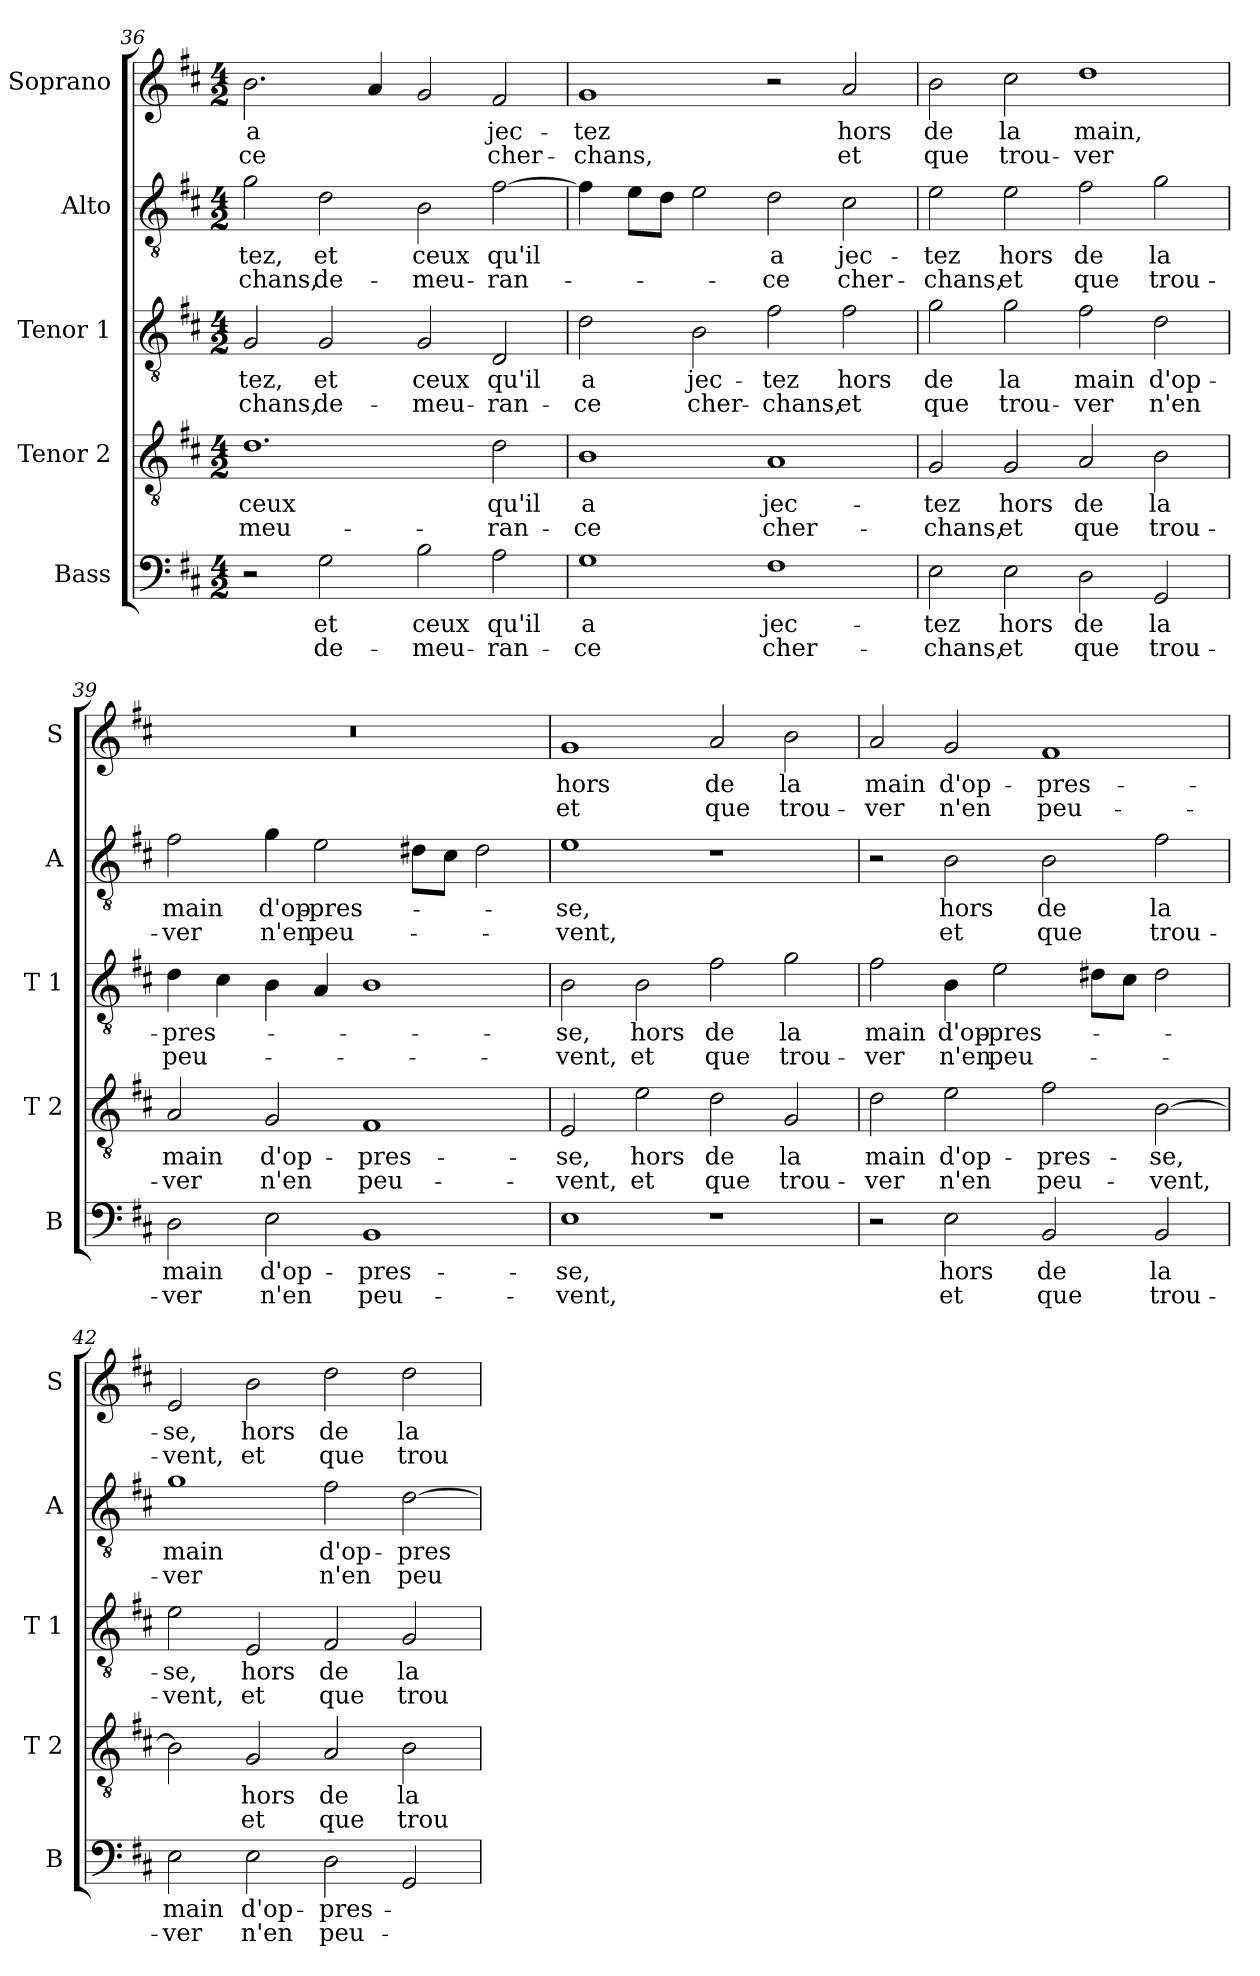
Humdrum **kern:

**kern	**text	**text	**kern	**text	**text	**kern	**text	**text	**kern	**text	**text	**kern	**text	**text
*part5	*part5	*part5	*part4	*part4	*part4	*part3	*part3	*part3	*part2	*part2	*part2	*part1	*part1	*part1
*staff5	*staff5	*staff5	*staff4	*staff4	*staff4	*staff3	*staff3	*staff3	*staff2	*staff2	*staff2	*staff1	*staff1	*staff1
*I"Bass	*	*	*I"Tenor 2	*	*	*I"Tenor 1	*	*	*I"Alto	*	*	*I"Soprano	*	*
*I'B	*	*	*I'T 2	*	*	*I'T 1	*	*	*I'A	*	*	*I'S	*	*
!!LO:PB:g=z
*clefF4	*	*	*clefGv2	*	*	*clefGv2	*	*	*clefGv2	*	*	*clefG2	*	*
*k[f#c#]	*	*	*k[f#c#]	*	*	*k[f#c#]	*	*	*k[f#c#]	*	*	*k[f#c#]	*	*
*D:	*	*	*D:	*	*	*D:	*	*	*D:	*	*	*D:	*	*
*M4/2	*	*	*M4/2	*	*	*M4/2	*	*	*M4/2	*	*	*M4/2	*	*
=36	=36	=36	=36	=36	=36	=36	=36	=36	=36	=36	=36	=36	=36	=36
!	!	!	!	!LO:LY:b	!LO:LY:b	!	!LO:LY:b	!LO:LY:b	!	!LO:LY:b	!LO:LY:b	!	!LO:LY:b	!LO:LY:b
2r	.	.	1.d	ceux	-meu-	2G/	-tez,	-chans,	2g\	-tez,	-chans,	2.b\	a	-ce
!	!LO:LY:b	!LO:LY:b	!	!	!	!	!LO:LY:b	!LO:LY:b	!	!LO:LY:b	!LO:LY:b	!	!	!
2G\	et	de-	.	.	.	2G/	et	de-	2d\	et	de-	.	.	.
.	.	.	.	.	.	.	.	.	.	.	.	4a/	.	.
!	!LO:LY:b	!LO:LY:b	!	!	!	!	!LO:LY:b	!LO:LY:b	!	!LO:LY:b	!LO:LY:b	!	!	!
2B\	ceux	-meu-	.	.	.	2G/	ceux	-meu-	2B\	ceux	-meu-	2g/	.	.
!	!LO:LY:b	!LO:LY:b	!	!LO:LY:b	!LO:LY:b	!	!LO:LY:b	!LO:LY:b	!	!LO:LY:b	!LO:LY:b	!	!LO:LY:b	!LO:LY:b
2A\	qu'il	-ran-	2d\	qu'il	-ran-	2D/	qu'il	-ran-	[2f#\	qu'il	-ran-	2f#/	jec-	cher-
=37	=37	=37	=37	=37	=37	=37	=37	=37	=37	=37	=37	=37	=37	=37
!	!LO:LY:b	!LO:LY:b	!	!LO:LY:b	!LO:LY:b	!	!LO:LY:b	!LO:LY:b	!	!	!	!	!LO:LY:b	!LO:LY:b
1G	a	-ce	1B	a	-ce	2d\	a	-ce	4f#\]	.	.	1g	-tez	-chans,
.	.	.	.	.	.	.	.	.	8e\L	.	.	.	.	.
.	.	.	.	.	.	.	.	.	8d\J	.	.	.	.	.
!	!	!	!	!	!	!	!LO:LY:b	!LO:LY:b	!	!	!	!	!	!
.	.	.	.	.	.	2B\	jec-	cher-	2e\	.	.	.	.	.
!	!LO:LY:b	!LO:LY:b	!	!LO:LY:b	!LO:LY:b	!	!LO:LY:b	!LO:LY:b	!	!LO:LY:b	!LO:LY:b	!	!	!
1F#	jec-	cher-	1A	jec-	cher-	2f#\	-tez	-chans,	2d\	a	-ce	2r	.	.
!	!	!	!	!	!	!	!LO:LY:b	!LO:LY:b	!	!LO:LY:b	!LO:LY:b	!	!LO:LY:b	!LO:LY:b
.	.	.	.	.	.	2f#\	hors	et	2c#\	jec-	cher-	2a/	hors	et
=38	=38	=38	=38	=38	=38	=38	=38	=38	=38	=38	=38	=38	=38	=38
!	!LO:LY:b	!LO:LY:b	!	!LO:LY:b	!LO:LY:b	!	!LO:LY:b	!LO:LY:b	!	!LO:LY:b	!LO:LY:b	!	!LO:LY:b	!LO:LY:b
2E\	-tez	-chans,	2G/	-tez	-chans,	2g\	de	que	2e\	-tez	-chans,	2b\	de	que
!	!LO:LY:b	!LO:LY:b	!	!LO:LY:b	!LO:LY:b	!	!LO:LY:b	!LO:LY:b	!	!LO:LY:b	!LO:LY:b	!	!LO:LY:b	!LO:LY:b
2E\	hors	et	2G/	hors	et	2g\	la	trou-	2e\	hors	et	2cc#\	la	trou-
!	!LO:LY:b	!LO:LY:b	!	!LO:LY:b	!LO:LY:b	!	!LO:LY:b	!LO:LY:b	!	!LO:LY:b	!LO:LY:b	!	!LO:LY:b	!LO:LY:b
2D\	de	que	2A/	de	que	2f#\	main	-ver	2f#\	de	que	1dd	main,	-ver
!	!LO:LY:b	!LO:LY:b	!	!LO:LY:b	!LO:LY:b	!	!LO:LY:b	!LO:LY:b	!	!LO:LY:b	!LO:LY:b	!	!	!
2GG/	la	trou-	2B\	la	trou-	2d\	d'op-	n'en	2g\	la	trou-	.	.	.
!!LO:LB:g=z
=39	=39	=39	=39	=39	=39	=39	=39	=39	=39	=39	=39	=39	=39	=39
!	!LO:LY:b	!LO:LY:b	!	!LO:LY:b	!LO:LY:b	!	!LO:LY:b	!LO:LY:b	!	!LO:LY:b	!LO:LY:b	!	!	!
2D\	main	-ver	2A/	main	-ver	4d\	-pres-	peu-	2f#\	main	-ver	0r	.	.
.	.	.	.	.	.	4c#\	.	.	.	.	.	.	.	.
!	!LO:LY:b	!LO:LY:b	!	!LO:LY:b	!LO:LY:b	!	!	!	!	!LO:LY:b	!LO:LY:b	!	!	!
2E\	d'op-	n'en	2G/	d'op-	n'en	4B\	.	.	4g\	d'op-	n'en	.	.	.
!	!	!	!	!	!	!	!	!	!	!LO:LY:b	!LO:LY:b	!	!	!
.	.	.	.	.	.	4A/	.	.	2e\	-pres-	peu-	.	.	.
!	!LO:LY:b	!LO:LY:b	!	!LO:LY:b	!LO:LY:b	!	!	!	!	!	!	!	!	!
1BB	-pres-	peu-	1F#	-pres-	peu-	1B	.	.	.	.	.	.	.	.
.	.	.	.	.	.	.	.	.	8d#X\L	.	.	.	.	.
.	.	.	.	.	.	.	.	.	8c#\J	.	.	.	.	.
.	.	.	.	.	.	.	.	.	2d#\	.	.	.	.	.
=40	=40	=40	=40	=40	=40	=40	=40	=40	=40	=40	=40	=40	=40	=40
!	!LO:LY:b	!LO:LY:b	!	!LO:LY:b	!LO:LY:b	!	!LO:LY:b	!LO:LY:b	!	!LO:LY:b	!LO:LY:b	!	!LO:LY:b	!LO:LY:b
1E	-se,	-vent,	2E/	-se,	-vent,	2B\	-se,	-vent,	1e	-se,	-vent,	1g	hors	et
!	!	!	!	!LO:LY:b	!LO:LY:b	!	!LO:LY:b	!LO:LY:b	!	!	!	!	!	!
.	.	.	2e\	hors	et	2B\	hors	et	.	.	.	.	.	.
!	!	!	!	!LO:LY:b	!LO:LY:b	!	!LO:LY:b	!LO:LY:b	!	!	!	!	!LO:LY:b	!LO:LY:b
1r	.	.	2d\	de	que	2f#\	de	que	1r	.	.	2a/	de	que
!	!	!	!	!LO:LY:b	!LO:LY:b	!	!LO:LY:b	!LO:LY:b	!	!	!	!	!LO:LY:b	!LO:LY:b
.	.	.	2G/	la	trou-	2g\	la	trou-	.	.	.	2b\	la	trou-
=41	=41	=41	=41	=41	=41	=41	=41	=41	=41	=41	=41	=41	=41	=41
!	!	!	!	!LO:LY:b	!LO:LY:b	!	!LO:LY:b	!LO:LY:b	!	!	!	!	!LO:LY:b	!LO:LY:b
2r	.	.	2d\	main	-ver	2f#\	main	-ver	2r	.	.	2a/	main	-ver
!	!LO:LY:b	!LO:LY:b	!	!LO:LY:b	!LO:LY:b	!	!LO:LY:b	!LO:LY:b	!	!LO:LY:b	!LO:LY:b	!	!LO:LY:b	!LO:LY:b
2E\	hors	et	2e\	d'op-	n'en	4B\	d'op-	n'en	2B\	hors	et	2g/	d'op-	n'en
!	!	!	!	!	!	!	!LO:LY:b	!LO:LY:b	!	!	!	!	!	!
.	.	.	.	.	.	2e\	-pres-	peu-	.	.	.	.	.	.
!	!LO:LY:b	!LO:LY:b	!	!LO:LY:b	!LO:LY:b	!	!	!	!	!LO:LY:b	!LO:LY:b	!	!LO:LY:b	!LO:LY:b
2BB/	de	que	2f#\	-pres-	peu-	.	.	.	2B\	de	que	1f#	-pres-	peu-
.	.	.	.	.	.	8d#X\L	.	.	.	.	.	.	.	.
.	.	.	.	.	.	8c#\J	.	.	.	.	.	.	.	.
!	!LO:LY:b	!LO:LY:b	!	!LO:LY:b	!LO:LY:b	!	!	!	!	!LO:LY:b	!LO:LY:b	!	!	!
2BB/	la	trou-	[2B\	-se,	-vent,	2d#\	.	.	2f#\	la	trou-	.	.	.
!!LO:LB:g=z
=42	=42	=42	=42	=42	=42	=42	=42	=42	=42	=42	=42	=42	=42	=42
!	!LO:LY:b	!LO:LY:b	!	!	!	!	!LO:LY:b	!LO:LY:b	!	!LO:LY:b	!LO:LY:b	!	!LO:LY:b	!LO:LY:b
2E\	main	-ver	2B\]	.	.	2e\	-se,	-vent,	1g	main	-ver	2e/	-se,	-vent,
!	!LO:LY:b	!LO:LY:b	!	!LO:LY:b	!LO:LY:b	!	!LO:LY:b	!LO:LY:b	!	!	!	!	!LO:LY:b	!LO:LY:b
2E\	d'op-	n'en	2G/	hors	et	2E/	hors	et	.	.	.	2b\	hors	et
!	!LO:LY:b	!LO:LY:b	!	!LO:LY:b	!LO:LY:b	!	!LO:LY:b	!LO:LY:b	!	!LO:LY:b	!LO:LY:b	!	!LO:LY:b	!LO:LY:b
2D\	-pres-	peu-	2A/	de	que	2F#/	de	que	2f#\	d'op-	n'en	2dd\	de	que
!	!	!	!	!LO:LY:b	!LO:LY:b	!	!LO:LY:b	!LO:LY:b	!	!LO:LY:b	!LO:LY:b	!	!LO:LY:b	!LO:LY:b
2GG/	.	.	2B\	la	trou-	2G/	la	trou-	[2d\	-pres-	peu-	2dd\	la	trou-
=	=	=	=	=	=	=	=	=	=	=	=	=	=	=
*-	*-	*-	*-	*-	*-	*-	*-	*-	*-	*-	*-	*-	*-	*-
